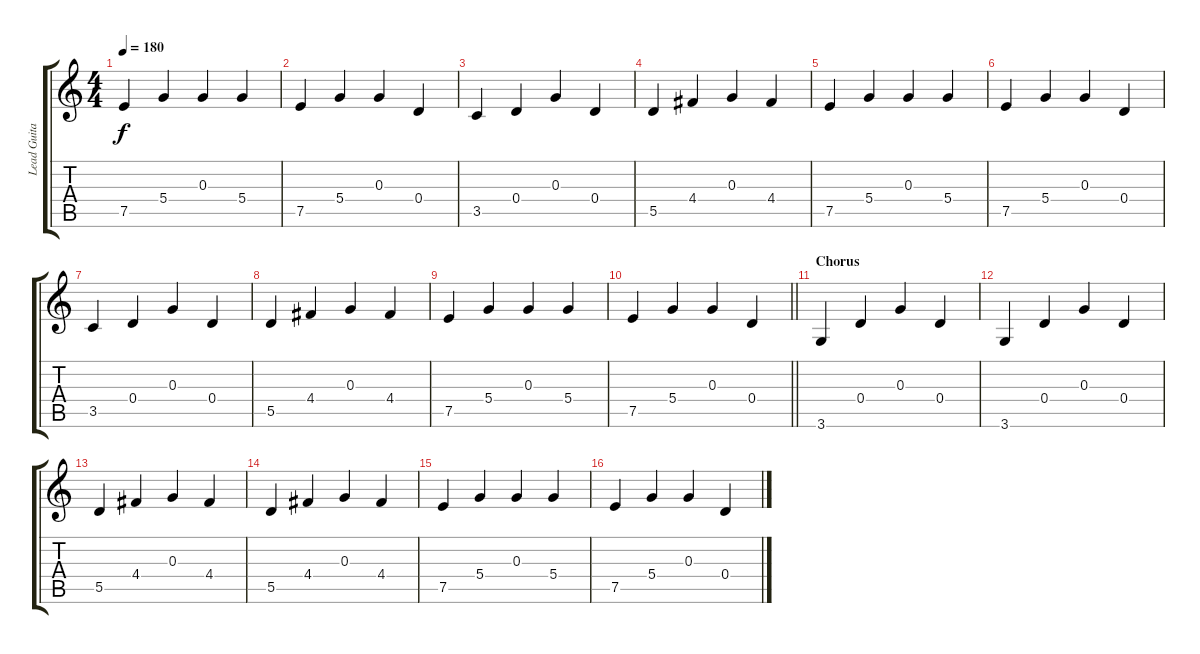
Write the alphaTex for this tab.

\track ("Lead Guitar" "Lead Guita") {instrument acousticguitarsteel}
\staff {score tabs}
\tuning (E4 B3 G3 D3 A2 E2) {hide}
\ts (4 4)
\tempo 180
\clef g2
\ks c
7.5.4{dy f} 5.4.4 0.3.4 5.4.4 |
7.5.4 5.4.4 0.3.4 0.4.4 |
3.5.4 0.4.4 0.3.4 0.4.4 |
5.5.4 4.4.4 0.3.4 4.4.4 |
7.5.4 5.4.4 0.3.4 5.4.4 |
7.5.4 5.4.4 0.3.4 0.4.4 |
3.5.4 0.4.4 0.3.4 0.4.4 |
5.5.4 4.4.4 0.3.4 4.4.4 |
7.5.4 5.4.4 0.3.4 5.4.4 |
\barLineRight lightlight
7.5.4 5.4.4 0.3.4 0.4.4 |
\section ("" "Chorus")
3.6.4 0.4.4 0.3.4 0.4.4 |
3.6.4 0.4.4 0.3.4 0.4.4 |
5.5.4 4.4.4 0.3.4 4.4.4 |
5.5.4 4.4.4 0.3.4 4.4.4 |
7.5.4 5.4.4 0.3.4 5.4.4 |
7.5.4 5.4.4 0.3.4 0.4.4
